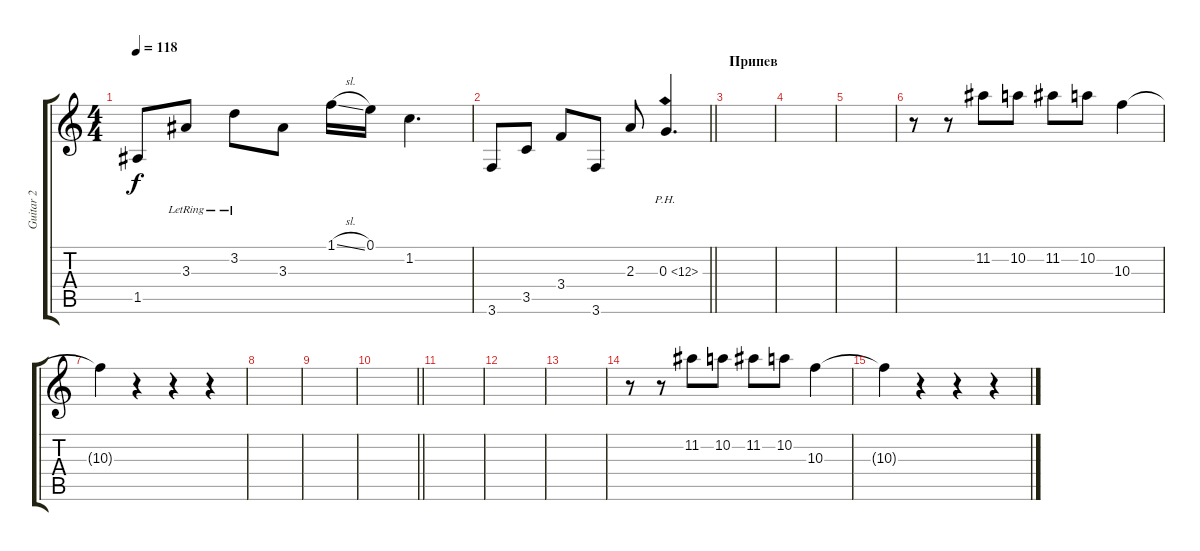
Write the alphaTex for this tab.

\track ("Guitar 2" "Guitar 2") {instrument overdrivenguitar}
\staff {score tabs}
\tuning (E4 B3 G3 D3 A2 D2) {hide}
\ts (4 4)
\tempo 118
\clef g2
\ks c
1.5.8{dy f} 3.3{lr}.8 3.2{lr}.8 3.3.8 1.1{sl}.16 0.1.16 1.2.4{d} |
\barLineRight lightlight
3.6.8 3.5.8 3.4.8 3.6.8 2.3.8 0.3{ph 12}.4{d} |
\section ("" "Припев")
|
|
|
r.8 r.8 11.2.8 10.2.8 11.2.8 10.2.8 10.3.4 |
10.3{t}.4 r.4 r.4 r.4 |
|
|
\barLineRight lightlight
|
\section ("" "")
|
|
|
r.8 r.8 11.2.8 10.2.8 11.2.8 10.2.8 10.3.4 |
10.3{t}.4 r.4 r.4 r.4
